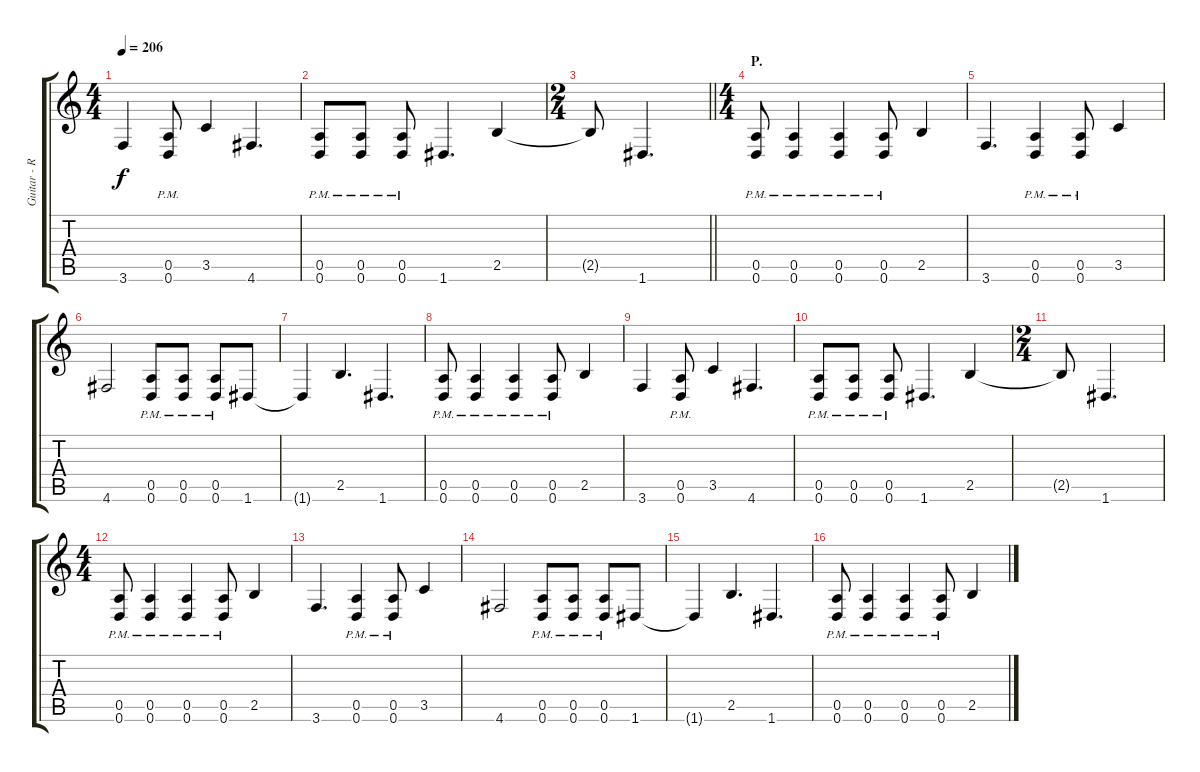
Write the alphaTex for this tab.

\track ("Guitar - Right" "Guitar - R") {instrument distortionguitar}
\staff {score tabs}
\tuning (E4 B3 G3 D3 A2 D2) {hide}
\ts (4 4)
\tempo 206
\clef g2
\ks c
3.6.4{dy f} (0.5{pm} 0.6{pm}).8 3.5.4 4.6.4{d} |
(0.5{pm} 0.6{pm}).8 (0.5{pm} 0.6{pm}).8 (0.5{pm} 0.6{pm}).8 1.6.4{d} 2.5.4 |
\ts (2 4)
\barLineRight lightlight
2.5{t}.8 1.6.4{d} |
\ts (4 4)
\section ("" "P.")
(0.5{pm} 0.6{pm}).8 (0.5{pm} 0.6{pm}).4 (0.5{pm} 0.6{pm}).4 (0.5{pm} 0.6{pm}).8 2.5.4 |
3.6.4{d} (0.5{pm} 0.6{pm}).4 (0.5{pm} 0.6{pm}).8 3.5.4 |
4.6.2 (0.5{pm} 0.6{pm}).8 (0.5{pm} 0.6{pm}).8 (0.5{pm} 0.6{pm}).8 1.6.8 |
1.6{t}.4 2.5.4{d} 1.6.4{d} |
(0.5{pm} 0.6{pm}).8 (0.5{pm} 0.6{pm}).4 (0.5{pm} 0.6{pm}).4 (0.5{pm} 0.6{pm}).8 2.5.4 |
3.6.4 (0.5{pm} 0.6{pm}).8 3.5.4 4.6.4{d} |
(0.5{pm} 0.6{pm}).8 (0.5{pm} 0.6{pm}).8 (0.5{pm} 0.6{pm}).8 1.6.4{d} 2.5.4 |
\ts (2 4)
2.5{t}.8 1.6.4{d} |
\ts (4 4)
(0.5{pm} 0.6{pm}).8 (0.5{pm} 0.6{pm}).4 (0.5{pm} 0.6{pm}).4 (0.5{pm} 0.6{pm}).8 2.5.4 |
3.6.4{d} (0.5{pm} 0.6{pm}).4 (0.5{pm} 0.6{pm}).8 3.5.4 |
4.6.2 (0.5{pm} 0.6{pm}).8 (0.5{pm} 0.6{pm}).8 (0.5{pm} 0.6{pm}).8 1.6.8 |
1.6{t}.4 2.5.4{d} 1.6.4{d} |
(0.5{pm} 0.6{pm}).8 (0.5{pm} 0.6{pm}).4 (0.5{pm} 0.6{pm}).4 (0.5{pm} 0.6{pm}).8 2.5.4
